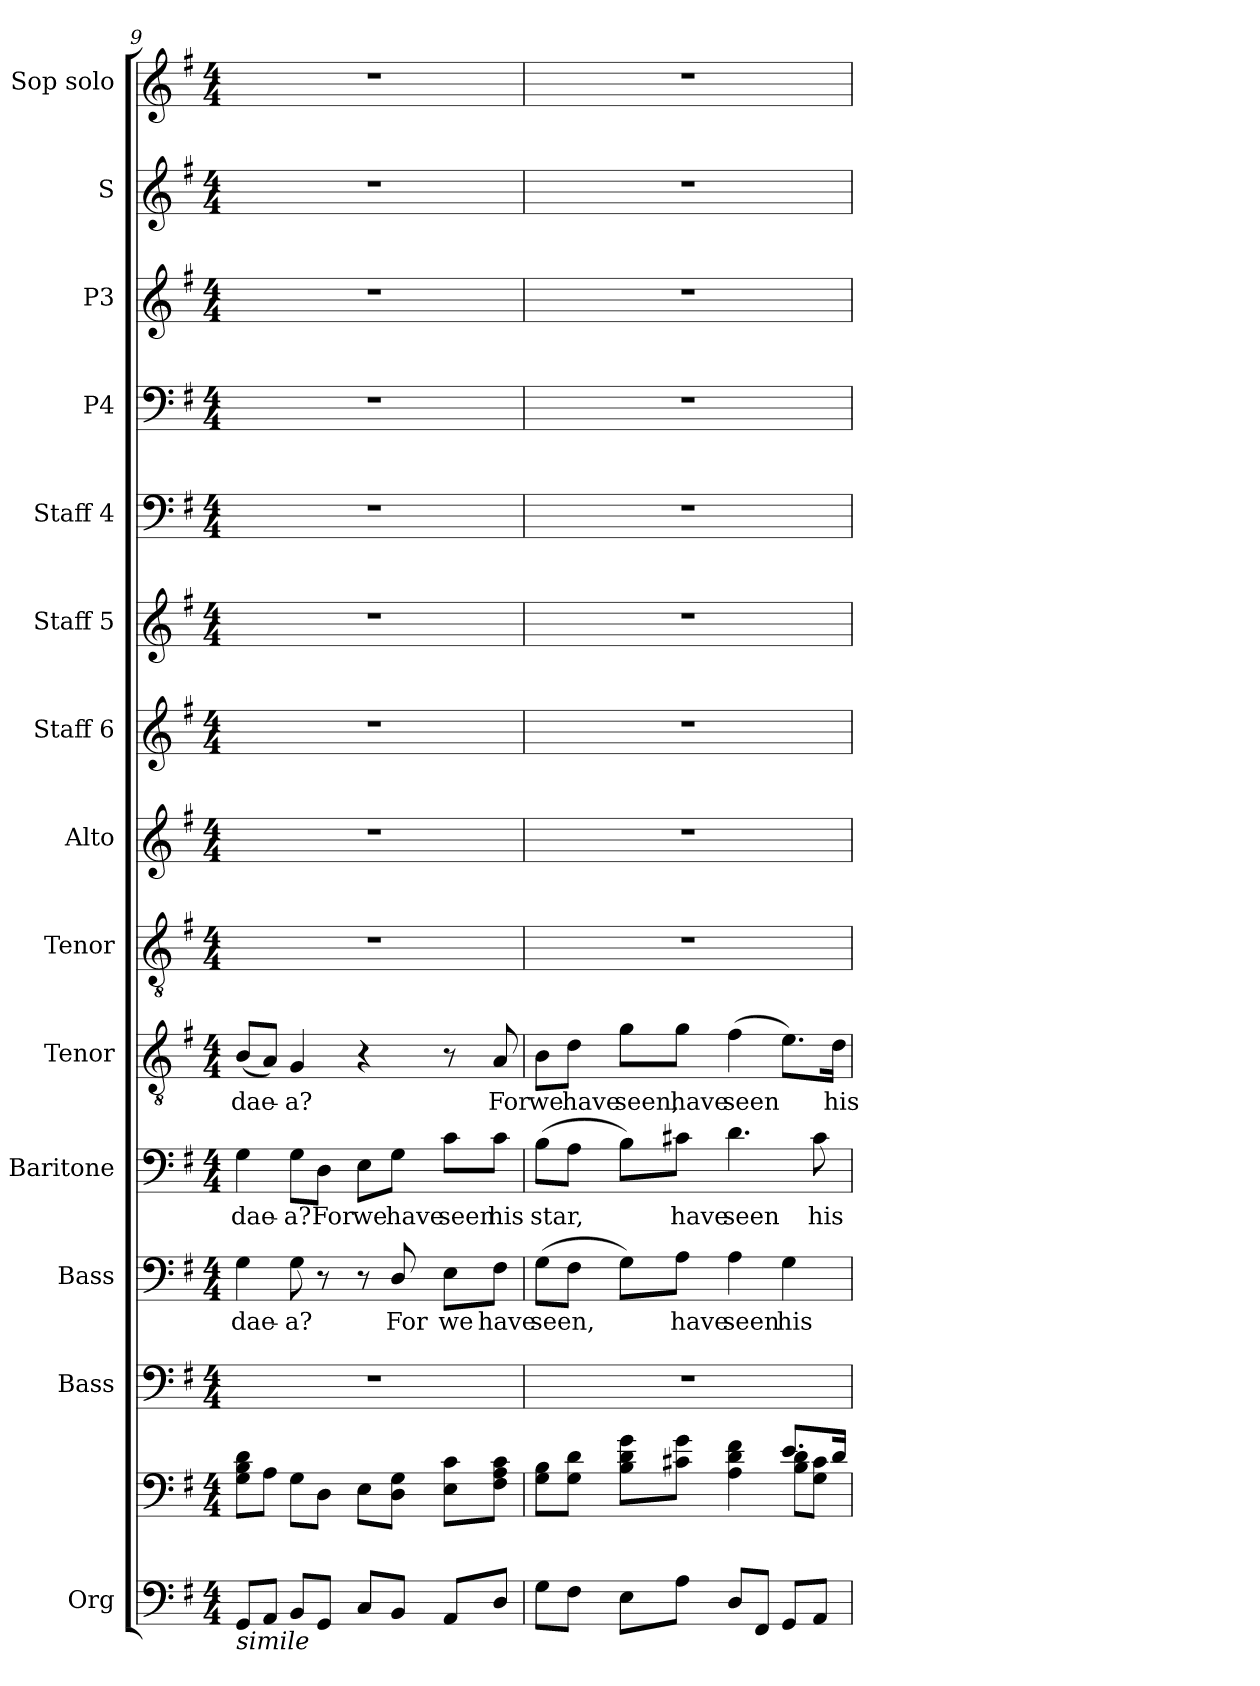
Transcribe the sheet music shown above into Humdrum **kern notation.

**kern	**kern	**kern	**kern	**text	**kern	**text	**kern	**text	**kern	**kern	**kern	**kern	**kern	**kern	**kern	**kern	**kern
*part14	*part14	*part13	*part12	*part12	*part11	*part11	*part10	*part10	*part9	*part8	*part7	*part6	*part5	*part4	*part3	*part2	*part1
*staff15	*staff14	*staff13	*staff12	*staff12	*staff11	*staff11	*staff10	*staff10	*staff9	*staff8	*staff7	*staff6	*staff5	*staff4	*staff3	*staff2	*staff1
*I"Org	*	*I"Bass	*I"Bass	*	*I"Baritone	*	*I"Tenor	*	*I"Tenor	*I"Alto	*I"Staff 6	*I"Staff 5	*I"Staff 4	*I"P4	*I"P3	*I"S	*I"Sop solo
*I'Org.	*	*I'B.	*I'B.	*	*I'Bar.	*	*I'T.	*	*I'T.	*I'A.	*I'Sta. 6	*I'Sta. 5	*I'Sta. 4	*	*	*	*I'S.
*clefF4	*clefF4	*clefF4	*clefF4	*	*clefF4	*	*clefGv2	*	*clefGv2	*clefG2	*clefG2	*clefG2	*clefF4	*clefF4	*clefG2	*clefG2	*clefG2
*	*	*	*	*	*	*	*ITrd7c12	*	*ITrd7c12	*	*	*	*	*	*	*	*
*k[f#]	*k[f#]	*k[f#]	*k[f#]	*	*k[f#]	*	*k[f#]	*	*k[f#]	*k[f#]	*k[f#]	*k[f#]	*k[f#]	*k[f#]	*k[f#]	*k[f#]	*k[f#]
*G:	*G:	*G:	*G:	*	*G:	*	*G:	*	*G:	*G:	*G:	*G:	*G:	*G:	*G:	*G:	*G:
*M4/4	*M4/4	*M4/4	*M4/4	*	*M4/4	*	*M4/4	*	*M4/4	*M4/4	*M4/4	*M4/4	*M4/4	*M4/4	*M4/4	*M4/4	*M4/4
=9	=9	=9	=9	=9	=9	=9	=9	=9	=9	=9	=9	=9	=9	=9	=9	=9	=9
!	!	!	!	!LO:LY:b:color=#000000	!	!	!	!	!	!	!	!	!	!	!	!	!
!	!	!	!	!	!	!LO:LY:b:color=#000000	!	!	!	!	!	!	!	!	!	!	!
!LO:TX:b:i:t=simile	!	!	!	!	!	!	!	!	!	!	!	!	!	!	!	!	!
!	!	!	!	!	!	!	!	!LO:LY:b:color=#000000	!	!	!	!	!	!	!	!	!
8GGi/L	8Gi\ 8Bi\ 8di\L	1r	4Gi\	-dae-	4Gi\	-dae-	(8BBi/L	-dae-	1r	1r	1r	1r	1r	1r	1r	1r	1r
8AAi/J	8Ai\J	.	.	.	.	.	8AAi/J)	.	.	.	.	.	.	.	.	.	.
!	!	!	!	!LO:LY:b:color=#000000	!	!	!	!	!	!	!	!	!	!	!	!	!
!	!	!	!	!	!	!LO:LY:b:color=#000000	!	!	!	!	!	!	!	!	!	!	!
!	!	!	!	!	!	!	!	!LO:LY:b:color=#000000	!	!	!	!	!	!	!	!	!
8BBi/L	8Gi\L	.	8Gi\	-a?	8Gi\L	-a?	4GGi/	-a?	.	.	.	.	.	.	.	.	.
!	!	!	!	!	!	!LO:LY:b:color=#000000	!	!	!	!	!	!	!	!	!	!	!
8GGi/J	8Di\J	.	8r	.	8Di\J	For	.	.	.	.	.	.	.	.	.	.	.
!	!	!	!	!	!	!LO:LY:b:color=#000000	!	!	!	!	!	!	!	!	!	!	!
8Ci/L	8Ei\L	.	8r	.	8Ei\L	we	4r	.	.	.	.	.	.	.	.	.	.
!	!	!	!	!LO:LY:b:color=#000000	!	!	!	!	!	!	!	!	!	!	!	!	!
!	!	!	!	!	!	!LO:LY:b:color=#000000	!	!	!	!	!	!	!	!	!	!	!
8BBi/J	8Di\ 8Gi\J	.	8Di/	For	8Gi\J	have	.	.	.	.	.	.	.	.	.	.	.
!	!	!	!	!LO:LY:b:color=#000000	!	!	!	!	!	!	!	!	!	!	!	!	!
!	!	!	!	!	!	!LO:LY:b:color=#000000	!	!	!	!	!	!	!	!	!	!	!
8AAi/L	8Ei\ 8ci\L	.	8Ei\L	we	8ci\L	seen	8r	.	.	.	.	.	.	.	.	.	.
!	!	!	!	!LO:LY:b:color=#000000	!	!	!	!	!	!	!	!	!	!	!	!	!
!	!	!	!	!	!	!LO:LY:b:color=#000000	!	!	!	!	!	!	!	!	!	!	!
!	!	!	!	!	!	!	!	!LO:LY:b:color=#000000	!	!	!	!	!	!	!	!	!
8Di/J	8F#i\ 8Ai\ 8ci\J	.	8F#i\J	have	8ci\J	his	8AAi/	For	.	.	.	.	.	.	.	.	.
=10	=10	=10	=10	=10	=10	=10	=10	=10	=10	=10	=10	=10	=10	=10	=10	=10	=10
*	*^	*	*	*	*	*	*	*	*	*	*	*	*	*	*	*	*
!	!	!	!	!	!LO:LY:b:color=#000000	!	!	!	!	!	!	!	!	!	!	!	!	!
!	!	!	!	!	!	!	!LO:LY:b:color=#000000	!	!	!	!	!	!	!	!	!	!	!
!	!	!	!	!	!	!	!	!	!LO:LY:b:color=#000000	!	!	!	!	!	!	!	!	!
8Gi\L	8Gi\ 8Bi\L	2ryy	1r	(8Gi\L	seen,	(8Bi\L	star,	8BBi\L	we	1r	1r	1r	1r	1r	1r	1r	1r	1r
!	!	!	!	!	!	!	!	!	!LO:LY:b:color=#000000	!	!	!	!	!	!	!	!	!
8F#i\J	8Gi\ 8di\J	.	.	8F#i\J	.	8Ai\J	.	8Di\J	have	.	.	.	.	.	.	.	.	.
!	!	!	!	!	!	!	!	!	!LO:LY:b:color=#000000	!	!	!	!	!	!	!	!	!
8Ei\L	8Bi\ 8di\ 8gi\L	.	.	8Gi\L)	.	8Bi\L)	.	8Gi\L	seen,	.	.	.	.	.	.	.	.	.
!	!	!	!	!	!LO:LY:b:color=#000000	!	!	!	!	!	!	!	!	!	!	!	!	!
!	!	!	!	!	!	!	!LO:LY:b:color=#000000	!	!	!	!	!	!	!	!	!	!	!
!	!	!	!	!	!	!	!	!	!LO:LY:b:color=#000000	!	!	!	!	!	!	!	!	!
8Ai\J	8c#Xi\ 8gi\J	.	.	8Ai\J	have	8c#Xi\J	have	8Gi\J	have	.	.	.	.	.	.	.	.	.
!	!	!	!	!	!LO:LY:b:color=#000000	!	!	!	!	!	!	!	!	!	!	!	!	!
!	!	!	!	!	!	!	!LO:LY:b:color=#000000	!	!	!	!	!	!	!	!	!	!	!
!	!	!	!	!	!	!	!	!	!LO:LY:b:color=#000000	!	!	!	!	!	!	!	!	!
8Di/L	4Ai\ 4di 4f#i	4ryy	.	4Ai\	seen	4.di\	seen	(4F#i\	seen	.	.	.	.	.	.	.	.	.
8FF#i/J	.	.	.	.	.	.	.	.	.	.	.	.	.	.	.	.	.	.
!	!	!	!	!	!LO:LY:b:color=#000000	!	!	!	!	!	!	!	!	!	!	!	!	!
8GGi/L	8.ei/L	8Bi\ 8di\L	.	4Gi\	his	.	.	8.Ei\L)	.	.	.	.	.	.	.	.	.	.
!	!	!	!	!	!	!	!LO:LY:b:color=#000000	!	!	!	!	!	!	!	!	!	!	!
8AAi/J	.	8Gi\ 8c#i\J	.	.	.	8c#i\	his	.	.	.	.	.	.	.	.	.	.	.
!	!	!	!	!	!	!	!	!	!LO:LY:b:color=#000000	!	!	!	!	!	!	!	!	!
.	16di/Jk	.	.	.	.	.	.	16Di\Jk	his	.	.	.	.	.	.	.	.	.
*	*v	*v	*	*	*	*	*	*	*	*	*	*	*	*	*	*	*	*
=	=	=	=	=	=	=	=	=	=	=	=	=	=	=	=	=	=
*-	*-	*-	*-	*-	*-	*-	*-	*-	*-	*-	*-	*-	*-	*-	*-	*-	*-
